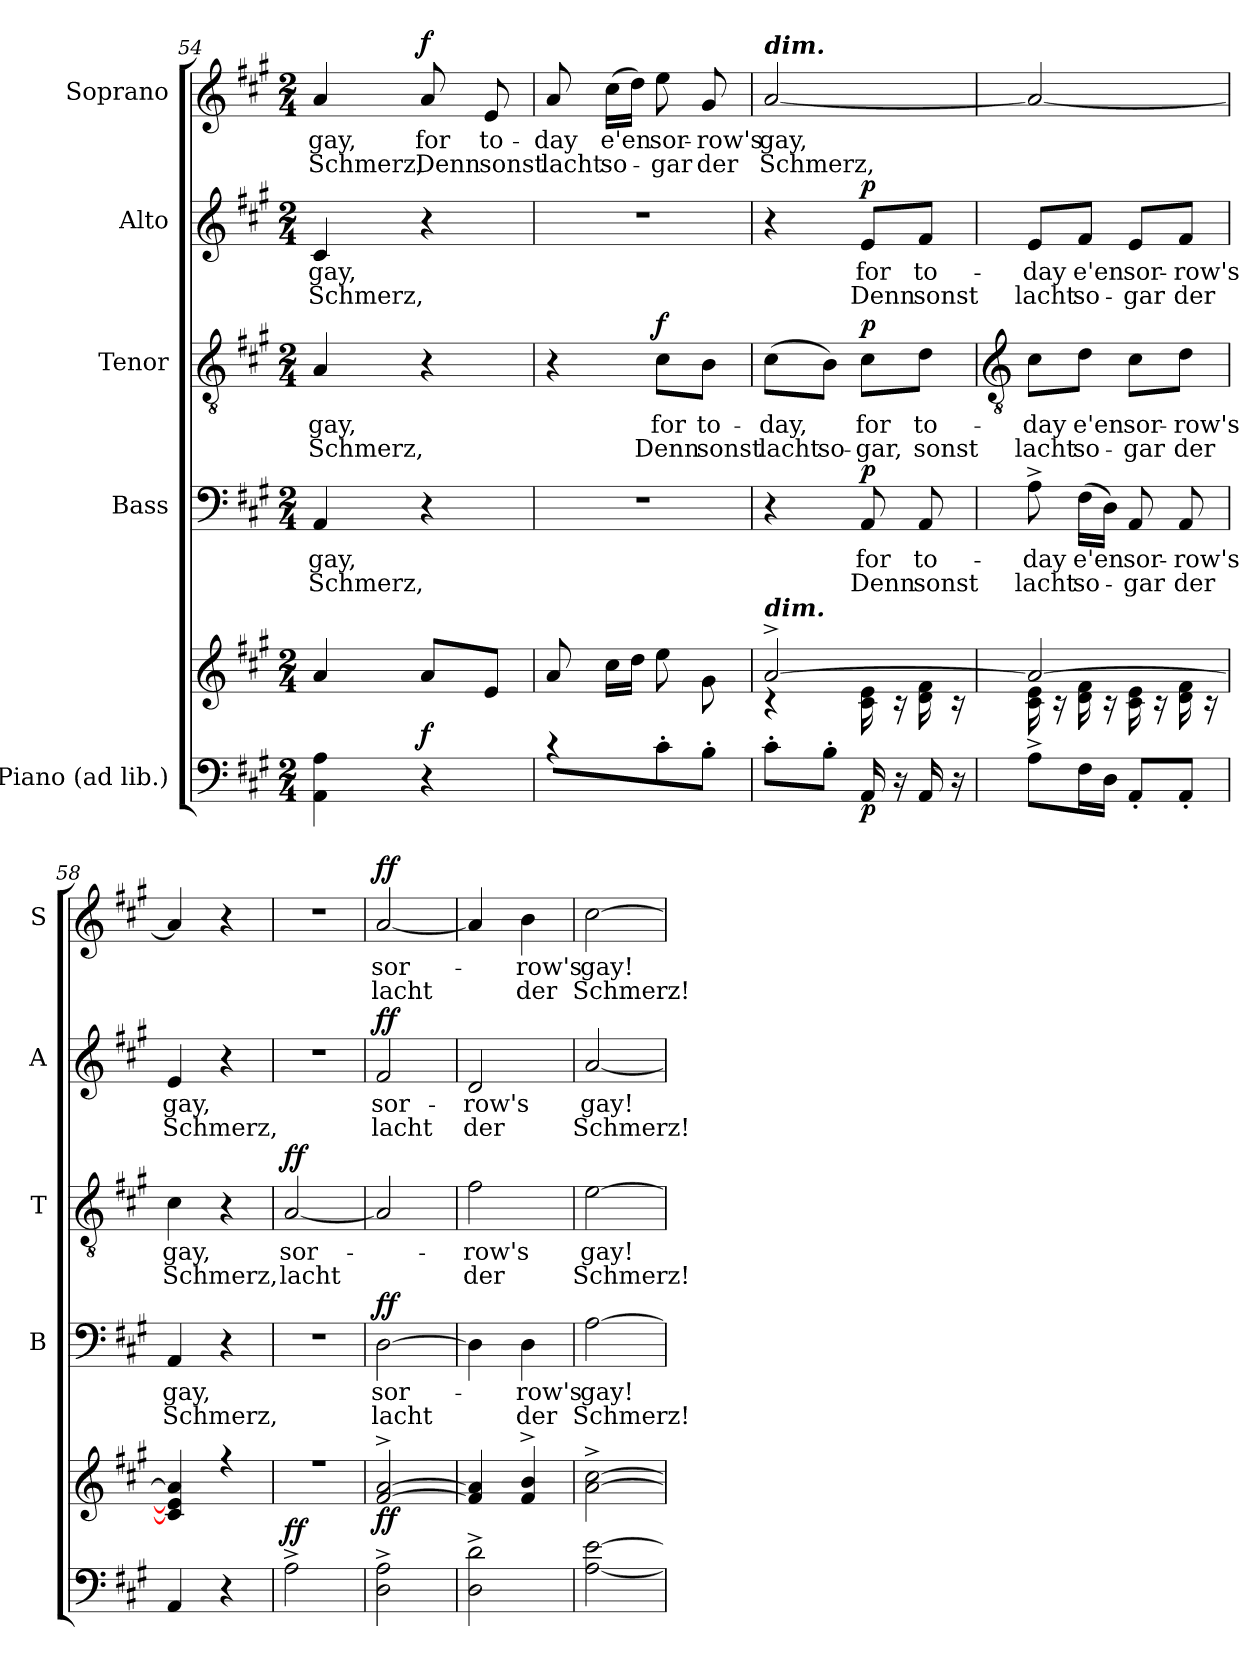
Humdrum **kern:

**kern	**kern	**dynam	**kern	**text	**text	**dynam	**kern	**text	**text	**dynam	**kern	**text	**text	**dynam	**kern	**text	**text	**dynam
*part5	*part5	*part5	*part4	*part4	*part4	*part4	*part3	*part3	*part3	*part3	*part2	*part2	*part2	*part2	*part1	*part1	*part1	*part1
*staff6	*staff5	*staff5/6	*staff4	*staff4	*staff4	*staff4	*staff3	*staff3	*staff3	*staff3	*staff2	*staff2	*staff2	*staff2	*staff1	*staff1	*staff1	*staff1
*I"Piano (ad lib.)	*	*	*I"Bass	*	*	*	*I"Tenor	*	*	*	*I"Alto	*	*	*	*I"Soprano	*	*	*
*	*	*	*I'B	*	*	*	*I'T	*	*	*	*I'A	*	*	*	*I'S	*	*	*
*clefF4	*clefG2	*	*clefF4	*	*	*	*clefGv2	*	*	*	*clefG2	*	*	*	*clefG2	*	*	*
*k[f#c#g#]	*k[f#c#g#]	*	*k[f#c#g#]	*	*	*	*k[f#c#g#]	*	*	*	*k[f#c#g#]	*	*	*	*k[f#c#g#]	*	*	*
*A:	*A:	*	*A:	*	*	*	*A:	*	*	*	*A:	*	*	*	*A:	*	*	*
*M2/4	*M2/4	*	*M2/4	*	*	*	*M2/4	*	*	*	*M2/4	*	*	*	*M2/4	*	*	*
=54	=54	=54	=54	=54	=54	=54	=54	=54	=54	=54	=54	=54	=54	=54	=54	=54	=54	=54
*	*^	*	*	*	*	*	*	*	*	*	*	*	*	*	*	*	*	*
!	!	!LO:N:vis=1	!	!	!LO:LY:b	!LO:LY:b	!	!	!LO:LY:b	!LO:LY:b	!	!	!LO:LY:b	!LO:LY:b	!	!	!LO:LY:b	!LO:LY:b	!
4AA 4A	4a/	2ryy	.	4AA	gay,	Schmerz,	.	4A	gay,	Schmerz,	.	4c#	gay,	Schmerz,	.	4a	gay,	Schmerz,	.
!	!	!	!LO:DY:b	!	!	!	!	!	!	!	!	!	!	!	!	!	!LO:LY:b	!LO:LY:b	!LO:DY:b
4r	8a/L	.	f	4r	.	.	.	4r	.	.	.	4r	.	.	.	8a	for	Denn	f
!	!	!	!	!	!	!	!	!	!	!	!	!	!	!	!	!	!LO:LY:b	!LO:LY:b	!
.	8e/J	.	.	.	.	.	.	.	.	.	.	.	.	.	.	8e	to-	-sonst	.
=55	=55	=55	=55	=55	=55	=55	=55	=55	=55	=55	=55	=55	=55	=55	=55	=55	=55	=55	=55
!	!	!LO:N:vis=1	!	!LO:N:vis=1	!	!	!	!	!	!	!	!LO:N:vis=1	!	!	!	!	!LO:LY:b	!LO:LY:b	!
4r	8a/	2ryy	.	2r	.	.	.	4r	.	.	.	2r	.	.	.	8a	day	lacht	.
!	!	!	!	!	!	!	!	!	!	!	!	!	!	!	!	!	!LO:LY:b	!LO:LY:b	!
.	16cc#\LL	.	.	.	.	.	.	.	.	.	.	.	.	.	.	(>16cc#LL	e'en	so-	.
.	16dd\JJ	.	.	.	.	.	.	.	.	.	.	.	.	.	.	16ddJJ)	.	.	.
!	!	!	!	!	!	!	!	!	!LO:LY:b	!LO:LY:b	!LO:DY:b	!	!	!	!	!	!LO:LY:b	!LO:LY:b	!
8c#'	8ee\L	.	.	.	.	.	.	8c#\L	for	Denn	f	.	.	.	.	8ee	sor-	-gar	.
!	!	!	!	!	!	!	!	!	!LO:LY:b	!LO:LY:b	!	!	!	!	!	!	!LO:LY:b	!LO:LY:b	!
8B'J	8g#\	.	.	.	.	.	.	8B\J	to-	-sonst	.	.	.	.	.	8g#	row's	der	.
=56	=56	=56	=56	=56	=56	=56	=56	=56	=56	=56	=56	=56	=56	=56	=56	=56	=56	=56	=56
!	!	!	!	!	!	!	!	!	!	!	!	!	!	!	!	!LO:TX:a:Bi:t=dim.	!	!	!
!	!LO:TX:a:Bi:t=dim.	!	!	!	!	!	!	!	!	!	!	!	!	!	!	!	!	!	!
!	!	!	!	!	!	!	!	!	!LO:LY:b	!LO:LY:b	!	!	!	!	!	!	!LO:LY:b	!LO:LY:b	!
8c#'L	[2a^/	4r	.	4r	.	.	.	(>8c#\L	day,	lacht	.	4r	.	.	.	[2a	gay,	Schmerz,	.
!	!	!	!	!	!	!	!	!	!	!LO:LY:b	!	!	!	!	!	!	!	!	!
8B'J	.	.	.	.	.	.	.	8B\J)	.	so-	.	.	.	.	.	.	.	.	.
!	!	!	!LO:DY:b=2	!	!LO:LY:b	!LO:LY:b	!LO:DY:b	!	!LO:LY:b	!LO:LY:b	!LO:DY:b	!	!LO:LY:b	!LO:LY:b	!LO:DY:b	!	!	!	!
16AA	.	16c#\ 16e\	p	8AA	for	Denn	p	8c#\L	for	gar,	p	8e/L	for	Denn	p	.	.	.	.
16r	.	16r	.	.	.	.	.	.	.	.	.	.	.	.	.	.	.	.	.
!	!	!	!	!	!LO:LY:b	!LO:LY:b	!	!	!LO:LY:b	!LO:LY:b	!	!	!LO:LY:b	!LO:LY:b	!	!	!	!	!
16AA	.	16d\ 16f#\	.	8AA	to-	-sonst	.	8d\J	to-	-sonst	.	8f#/J	to-	-sonst	.	.	.	.	.
16r	.	16r	.	.	.	.	.	.	.	.	.	.	.	.	.	.	.	.	.
!!LO:LB:g=z
=57	=57	=57	=57	=57	=57	=57	=57	=57	=57	=57	=57	=57	=57	=57	=57	=57	=57	=57	=57
*	*	*	*	*	*	*	*	*clefGv2	*	*	*	*	*	*	*	*	*	*	*
!	!	!	!	!	!LO:LY:b	!LO:LY:b	!	!	!LO:LY:b	!LO:LY:b	!	!	!LO:LY:b	!LO:LY:b	!	!	!	!	!
8A^L	2a/_	16c#\ 16e\	.	8A^	day	lacht	.	8c#\L	day	lacht	.	8e/L	day	lacht	.	2a_	.	.	.
.	.	16r	.	.	.	.	.	.	.	.	.	.	.	.	.	.	.	.	.
!	!	!	!	!	!LO:LY:b	!LO:LY:b	!	!	!LO:LY:b	!LO:LY:b	!	!	!LO:LY:b	!LO:LY:b	!	!	!	!	!
16F#L	.	16d\ 16f#\	.	(>16F#LL	e'en	so-	.	8d\J	e'en	so-	.	8f#/J	e'en	so-	.	.	.	.	.
16DJJ	.	16r	.	16DJJ)	.	.	.	.	.	.	.	.	.	.	.	.	.	.	.
!	!	!	!	!	!LO:LY:b	!LO:LY:b	!	!	!LO:LY:b	!LO:LY:b	!	!	!LO:LY:b	!LO:LY:b	!	!	!	!	!
8AA'L	.	16c#\ 16e\	.	8AA	sor-	-gar	.	8c#\L	-sor-	-gar	.	8e/L	-sor-	-gar	.	.	.	.	.
.	.	16r	.	.	.	.	.	.	.	.	.	.	.	.	.	.	.	.	.
!	!	!	!	!	!LO:LY:b	!LO:LY:b	!	!	!LO:LY:b	!LO:LY:b	!	!	!LO:LY:b	!LO:LY:b	!	!	!	!	!
8AA'J	.	16d\ 16f#\	.	8AA	row's	der	.	8d\J	row's	der	.	8f#/J	row's	der	.	.	.	.	.
.	.	16r	.	.	.	.	.	.	.	.	.	.	.	.	.	.	.	.	.
=58	=58	=58	=58	=58	=58	=58	=58	=58	=58	=58	=58	=58	=58	=58	=58	=58	=58	=58	=58
!	!	!LO:N:vis=1	!	!	!LO:LY:b	!LO:LY:b	!	!	!LO:LY:b	!LO:LY:b	!	!	!LO:LY:b	!LO:LY:b	!	!	!	!	!
4AA	4c#/] 4e/] 4a/]	2ryy	.	4AA	gay,	Schmerz,	.	4c#	gay,	Schmerz,	.	4e	gay,	Schmerz,	.	4a]	.	.	.
4r	4r	.	.	4r	.	.	.	4r	.	.	.	4r	.	.	.	4r	.	.	.
=59	=59	=59	=59	=59	=59	=59	=59	=59	=59	=59	=59	=59	=59	=59	=59	=59	=59	=59	=59
!	!LO:N:vis=1	!LO:N:vis=1	!LO:DY:a=2	!LO:N:vis=1	!	!	!	!	!LO:LY:b	!LO:LY:b	!LO:DY:b	!LO:N:vis=1	!	!	!	!LO:N:vis=1	!	!	!
2A^	2r	2ryy	ff	2r	.	.	.	[2A	sor-	lacht	ff	2r	.	.	.	2r	.	.	.
=60	=60	=60	=60	=60	=60	=60	=60	=60	=60	=60	=60	=60	=60	=60	=60	=60	=60	=60	=60
!	!	!LO:N:vis=1	!LO:DY:b	!	!LO:LY:b	!LO:LY:b	!LO:DY:b	!	!	!	!	!	!LO:LY:b	!LO:LY:b	!LO:DY:b	!	!LO:LY:b	!LO:LY:b	!LO:DY:b
2D^ 2A^	[2f#/^ [2a/^	2ryy	ff	[2D	sor-	lacht	ff	2A]	.	.	.	2f#	sor-	-lacht	ff	[2a	sor-	lacht	ff
=61	=61	=61	=61	=61	=61	=61	=61	=61	=61	=61	=61	=61	=61	=61	=61	=61	=61	=61	=61
!	!	!LO:N:vis=1	!	!	!	!	!	!	!LO:LY:b	!LO:LY:b	!	!	!LO:LY:b	!LO:LY:b	!	!	!	!	!
2D^ 2d^	4f#/] 4a/]	2ryy	.	4D]	.	.	.	2f#	row's	der	.	2d	row's	der	.	4a]	.	.	.
!	!	!	!	!	!LO:LY:b	!LO:LY:b	!	!	!	!	!	!	!	!	!	!	!LO:LY:b	!LO:LY:b	!
.	4f#/^ 4b/^	.	.	4D	row's	der	.	.	.	.	.	.	.	.	.	4b	row's	der	.
=62	=62	=62	=62	=62	=62	=62	=62	=62	=62	=62	=62	=62	=62	=62	=62	=62	=62	=62	=62
!	!	!LO:N:vis=1	!	!	!LO:LY:b	!LO:LY:b	!	!	!LO:LY:b	!LO:LY:b	!	!	!LO:LY:b	!LO:LY:b	!	!	!LO:LY:b	!LO:LY:b	!
[2A [2e	[2a\^ [2cc#\^	2ryy	.	[2A	gay!	Schmerz!	.	[2e	gay!	Schmerz!	.	[2a	gay!	Schmerz!	.	[2cc#	gay!	Schmerz!	.
*	*v	*v	*	*	*	*	*	*	*	*	*	*	*	*	*	*	*	*	*
=	=	=	=	=	=	=	=	=	=	=	=	=	=	=	=	=	=	=
*-	*-	*-	*-	*-	*-	*-	*-	*-	*-	*-	*-	*-	*-	*-	*-	*-	*-	*-
